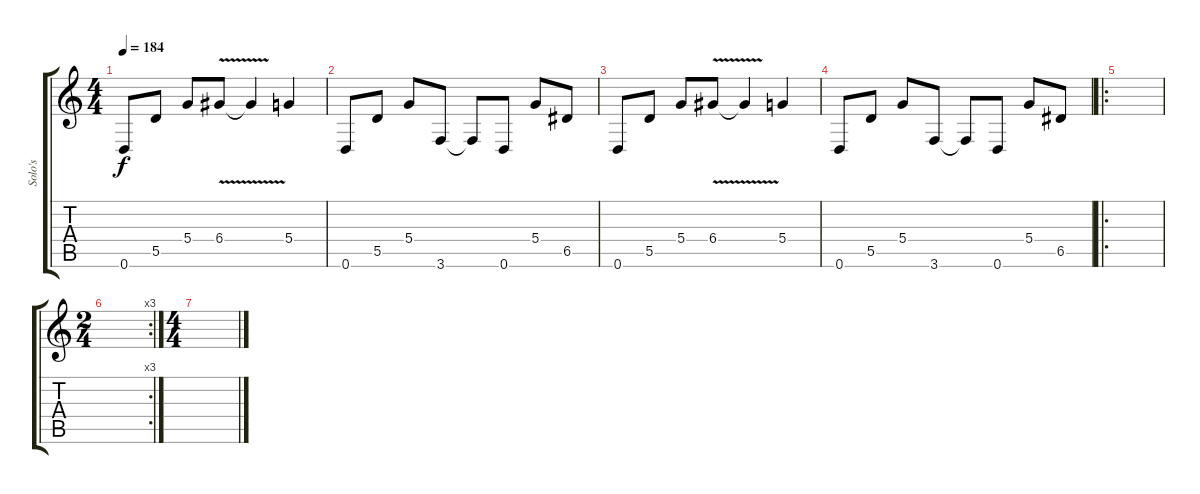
\track ("Solo's" "Solo's") {instrument distortionguitar}
\staff {score tabs}
\tuning (E4 B3 G3 D3 A2 D2) {hide}
\ts (4 4)
\tempo 184
\clef g2
\ks c
0.6.8{dy f} 5.5.8 5.4.8 6.4{v}.8 6.4{t}.4 5.4.4 |
0.6.8 5.5.8 5.4.8 3.6.8 3.6{t}.8 0.6.8 5.4.8 6.5.8 |
0.6.8 5.5.8 5.4.8 6.4{v}.8 6.4{t}.4 5.4.4 |
0.6.8 5.5.8 5.4.8 3.6.8 3.6{t}.8 0.6.8 5.4.8 6.5.8 |
\ro
|
\rc 3
\ts (2 4)
|
\ts (4 4)
